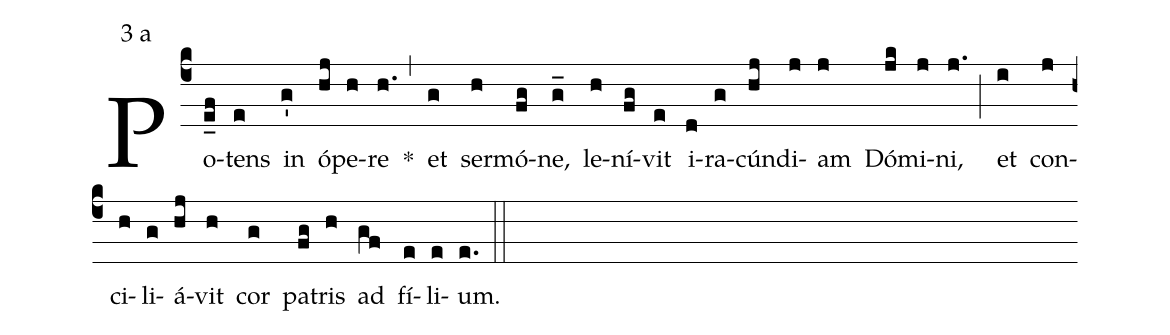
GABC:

mode:3 a;
%%
(c4) Po(e_f)tens(e) in(g') ó(hj)pe(h)re(h.) *(,) et(g) ser(h)mó(fg)ne,(g_) le(h)ní(fg)vit(e) i(d)ra(g)cún(hj)di(j)am(j) Dó(jk)mi(j)ni,(j.) (;) et(i) con(j)ci(h)li(g)á(hj)vit(h) cor(g) pa(fg)tris(h) ad(gf) fí(e)li(e)um.(e.) (::)
